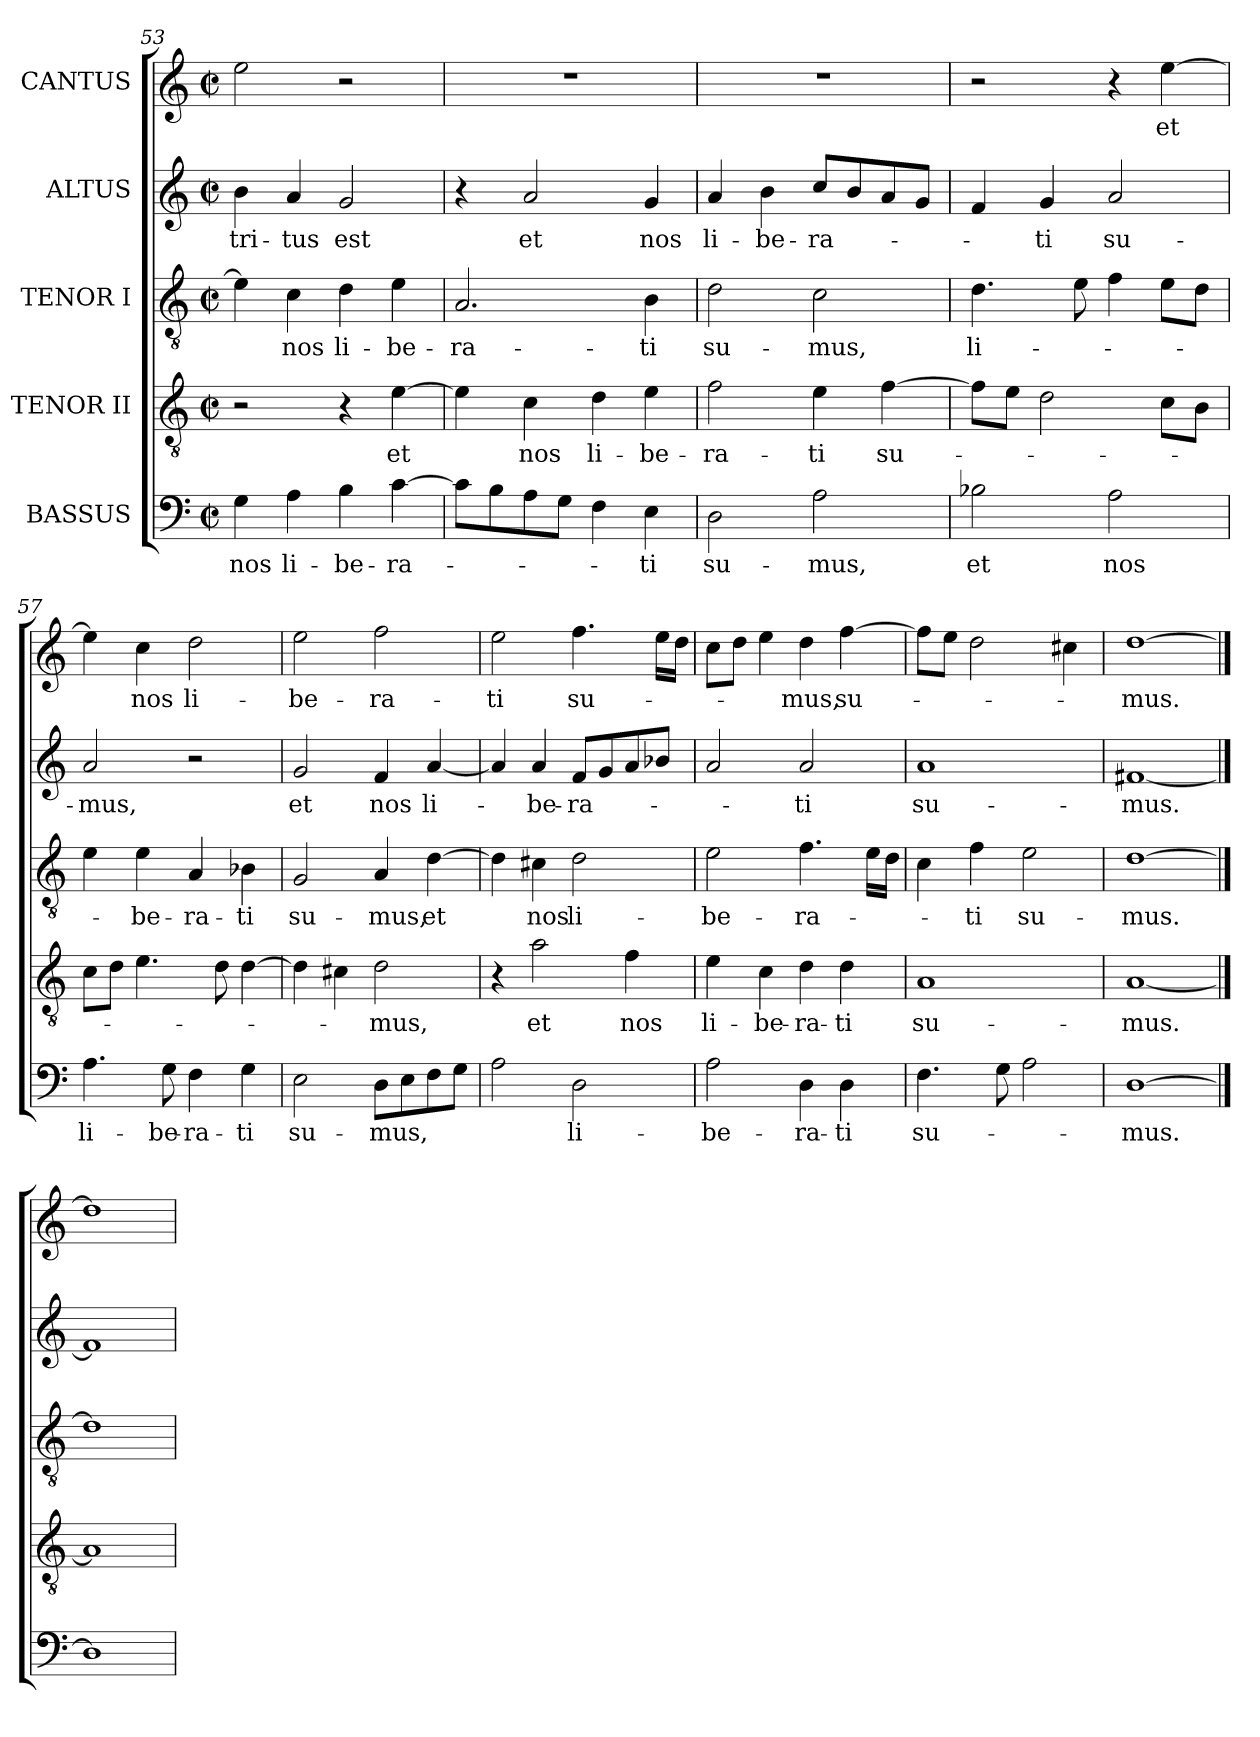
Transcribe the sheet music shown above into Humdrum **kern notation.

**kern	**text	**kern	**text	**kern	**text	**kern	**text	**kern	**text
*part5	*part5	*part4	*part4	*part3	*part3	*part2	*part2	*part1	*part1
*staff5	*staff5	*staff4	*staff4	*staff3	*staff3	*staff2	*staff2	*staff1	*staff1
*I"BASSUS	*	*I"TENOR II	*	*I"TENOR I	*	*I"ALTUS	*	*I"CANTUS	*
!!LO:LB:g=z
*clefF4	*	*clefGv2	*	*clefGv2	*	*clefG2	*	*clefG2	*
*k[]	*	*k[]	*	*k[]	*	*k[]	*	*k[]	*
*M2/2	*	*M2/2	*	*M2/2	*	*M2/2	*	*M2/2	*
*met(c|)	*	*met(c|)	*	*met(c|)	*	*met(c|)	*	*met(c|)	*
=53	=53	=53	=53	=53	=53	=53	=53	=53	=53
!	!LO:LY:b	!	!	!	!	!	!LO:LY:b	!	!
4G\	nos	2r	.	4e\]	.	4b\	-tri-	2ee\	.
!	!LO:LY:b	!	!	!	!LO:LY:b	!	!LO:LY:b	!	!
4A\	li-	.	.	4c\	nos	4a/	-tus	.	.
!	!LO:LY:b	!	!	!	!LO:LY:b	!	!LO:LY:b	!	!
4B\	-be-	4r	.	4d\	li-	2g/	est	2r	.
!	!LO:LY:b	!	!LO:LY:b	!	!LO:LY:b	!	!	!	!
[4c\	-ra-	[4e\	et	4e\	-be-	.	.	.	.
=54	=54	=54	=54	=54	=54	=54	=54	=54	=54
!	!	!	!	!	!LO:LY:b	!	!	!	!
8c\L]	.	4e\]	.	2.A/	-ra-	4r	.	1r	.
8B\	.	.	.	.	.	.	.	.	.
!	!	!	!LO:LY:b	!	!	!	!LO:LY:b	!	!
8A\	.	4c\	nos	.	.	2a/	et	.	.
8G\J	.	.	.	.	.	.	.	.	.
!	!	!	!LO:LY:b	!	!	!	!	!	!
4F\	.	4d\	li-	.	.	.	.	.	.
!	!LO:LY:b	!	!LO:LY:b	!	!LO:LY:b	!	!LO:LY:b	!	!
4E\	-ti	4e\	-be-	4B\	-ti	4g/	nos	.	.
=55	=55	=55	=55	=55	=55	=55	=55	=55	=55
!	!LO:LY:b	!	!LO:LY:b	!	!LO:LY:b	!	!LO:LY:b	!	!
2D\	su-	2f\	-ra-	2d\	su-	4a/	li-	1r	.
!	!	!	!	!	!	!	!LO:LY:b	!	!
.	.	.	.	.	.	4b\	-be-	.	.
!	!LO:LY:b	!	!LO:LY:b	!	!LO:LY:b	!	!LO:LY:b	!	!
2A\	-mus,	4e\	-ti	2c\	-mus,	8cc/L	-ra-	.	.
.	.	.	.	.	.	8b/	.	.	.
!	!	!	!LO:LY:b	!	!	!	!	!	!
.	.	[4f\	su-	.	.	8a/	.	.	.
.	.	.	.	.	.	8g/J	.	.	.
!!LO:PB:g=z
=56	=56	=56	=56	=56	=56	=56	=56	=56	=56
!	!LO:LY:b	!	!	!	!LO:LY:b	!	!	!	!
2B-X\	et	8f\L]	.	4.d\	li-	4f/	.	2r	.
.	.	8e\J	.	.	.	.	.	.	.
!	!	!	!	!	!	!	!LO:LY:b	!	!
.	.	2d\	.	.	.	4g/	-ti	.	.
.	.	.	.	8e\	.	.	.	.	.
!	!LO:LY:b	!	!	!	!	!	!LO:LY:b	!	!
2A\	nos	.	.	4f\	.	2a/	su-	4r	.
!	!	!	!	!	!	!	!	!	!LO:LY:b
.	.	8c\L	.	8e\L	.	.	.	[4ee\	et
.	.	8B\J	.	8d\J	.	.	.	.	.
=57	=57	=57	=57	=57	=57	=57	=57	=57	=57
!	!LO:LY:b	!	!	!	!	!	!LO:LY:b	!	!
4.A\	li-	8c\L	.	4e\	.	2a/	-mus,	4ee\]	.
.	.	8d\J	.	.	.	.	.	.	.
!	!	!	!	!	!LO:LY:b	!	!	!	!LO:LY:b
.	.	4.e\	.	4e\	-be-	.	.	4cc\	nos
!	!LO:LY:b	!	!	!	!	!	!	!	!
8G\	-be-	.	.	.	.	.	.	.	.
!	!LO:LY:b	!	!	!	!LO:LY:b	!	!	!	!LO:LY:b
4F\	-ra-	.	.	4A/	-ra-	2r	.	2dd\	li-
.	.	8d\	.	.	.	.	.	.	.
!	!LO:LY:b	!	!	!	!LO:LY:b	!	!	!	!
4G\	-ti	[4d\	.	4B-X\	-ti	.	.	.	.
=58	=58	=58	=58	=58	=58	=58	=58	=58	=58
!	!LO:LY:b	!	!	!	!LO:LY:b	!	!LO:LY:b	!	!LO:LY:b
2E\	su-	4d\]	.	2G/	su-	2g/	et	2ee\	-be-
.	.	4c#X\	.	.	.	.	.	.	.
!	!LO:LY:b	!	!LO:LY:b	!	!LO:LY:b	!	!LO:LY:b	!	!LO:LY:b
8D\L	-mus,	2d\	-mus,	4A/	-mus,	4f/	nos	2ff\	-ra-
8E\	.	.	.	.	.	.	.	.	.
!	!	!	!	!	!LO:LY:b	!	!LO:LY:b	!	!
8F\	.	.	.	[4d\	et	[4a/	li-	.	.
8G\J	.	.	.	.	.	.	.	.	.
=59	=59	=59	=59	=59	=59	=59	=59	=59	=59
!	!	!	!	!	!	!	!	!	!LO:LY:b
2A\	.	4r	.	4d\]	.	4a/]	.	2ee\	-ti
!	!	!	!LO:LY:b	!	!LO:LY:b	!	!LO:LY:b	!	!
.	.	2a\	et	4c#X\	nos	4a/	-be-	.	.
!	!LO:LY:b	!	!	!	!LO:LY:b	!	!LO:LY:b	!	!LO:LY:b
2D\	li-	.	.	2d\	li-	8f/L	-ra-	4.ff\	su-
.	.	.	.	.	.	8g/	.	.	.
!	!	!	!LO:LY:b	!	!	!	!	!	!
.	.	4f\	nos	.	.	8a/	.	.	.
.	.	.	.	.	.	8b-X/J	.	16ee\LL	.
.	.	.	.	.	.	.	.	16dd\JJ	.
=60	=60	=60	=60	=60	=60	=60	=60	=60	=60
!	!LO:LY:b	!	!LO:LY:b	!	!LO:LY:b	!	!	!	!
2A\	-be-	4e\	li-	2e\	-be-	2a/	.	8cc\L	.
.	.	.	.	.	.	.	.	8dd\J	.
!	!	!	!LO:LY:b	!	!	!	!	!	!
.	.	4c\	-be-	.	.	.	.	4ee\	.
!	!LO:LY:b	!	!LO:LY:b	!	!LO:LY:b	!	!LO:LY:b	!	!LO:LY:b
4D\	-ra-	4d\	-ra-	4.f\	-ra-	2a/	-ti	4dd\	-mus,
!	!LO:LY:b	!	!LO:LY:b	!	!	!	!	!	!LO:LY:b
4D\	-ti	4d\	-ti	.	.	.	.	[4ff\	su-
.	.	.	.	16e\LL	.	.	.	.	.
.	.	.	.	16d\JJ	.	.	.	.	.
!!LO:LB:g=z
=61	=61	=61	=61	=61	=61	=61	=61	=61	=61
!	!LO:LY:b	!	!LO:LY:b	!	!	!	!LO:LY:b	!	!
4.F\	su-	1A	su-	4c\	.	1a	su-	8ff\L]	.
.	.	.	.	.	.	.	.	8ee\J	.
!	!	!	!	!	!LO:LY:b	!	!	!	!
.	.	.	.	4f\	-ti	.	.	2dd\	.
8G\	.	.	.	.	.	.	.	.	.
!	!	!	!	!	!LO:LY:b	!	!	!	!
2A\	.	.	.	2e\	su-	.	.	.	.
.	.	.	.	.	.	.	.	4cc#X\	.
=62	=62	=62	=62	=62	=62	=62	=62	=62	=62
!	!LO:LY:b	!	!LO:LY:b	!	!LO:LY:b	!	!LO:LY:b	!	!LO:LY:b
[1D	-mus.	[1A	-mus.	[1d	-mus.	[1f#X	-mus.	[1dd	-mus.
==63	==63	==63	==63	==63	==63	==63	==63	==63	==63
1D]	.	1A]	.	1d]	.	1f#]	.	1dd]	.
=	=	=	=	=	=	=	=	=	=
*-	*-	*-	*-	*-	*-	*-	*-	*-	*-
